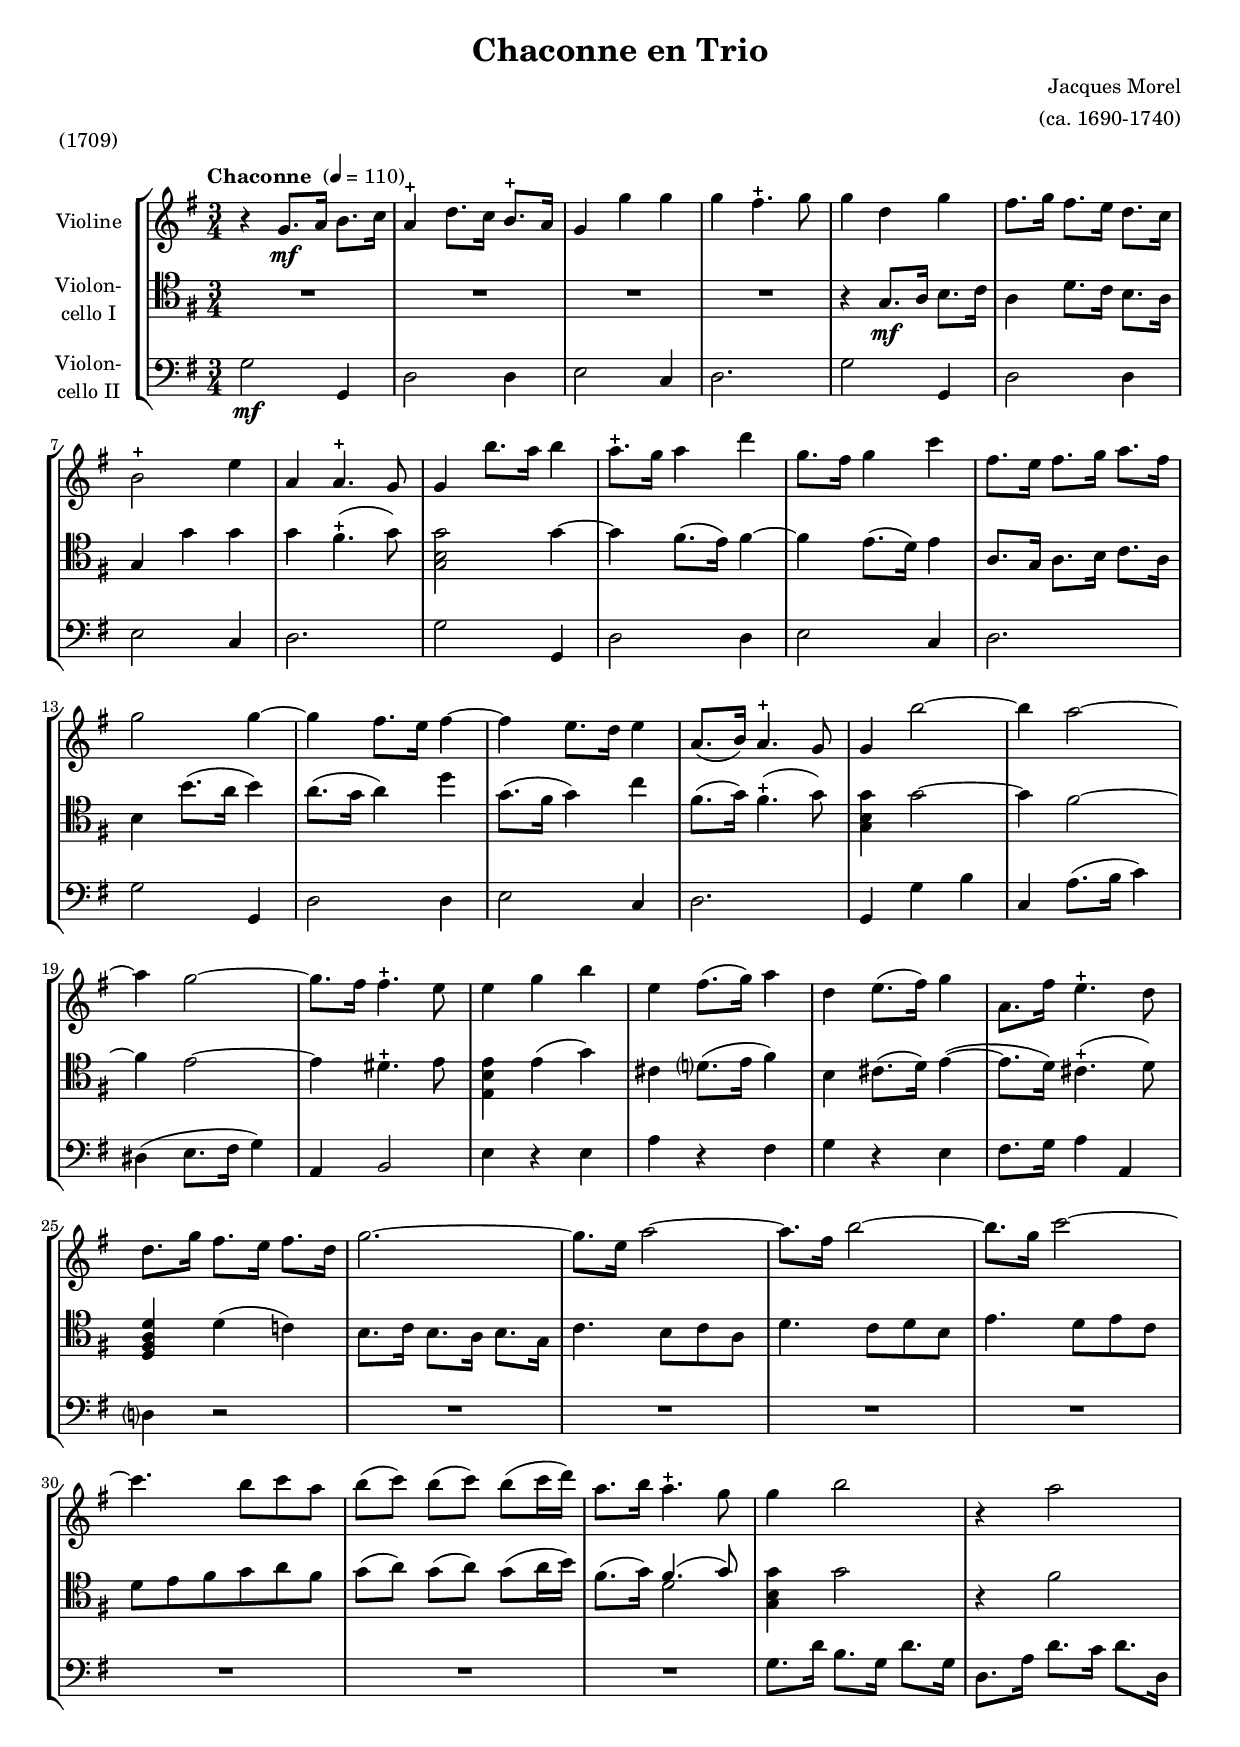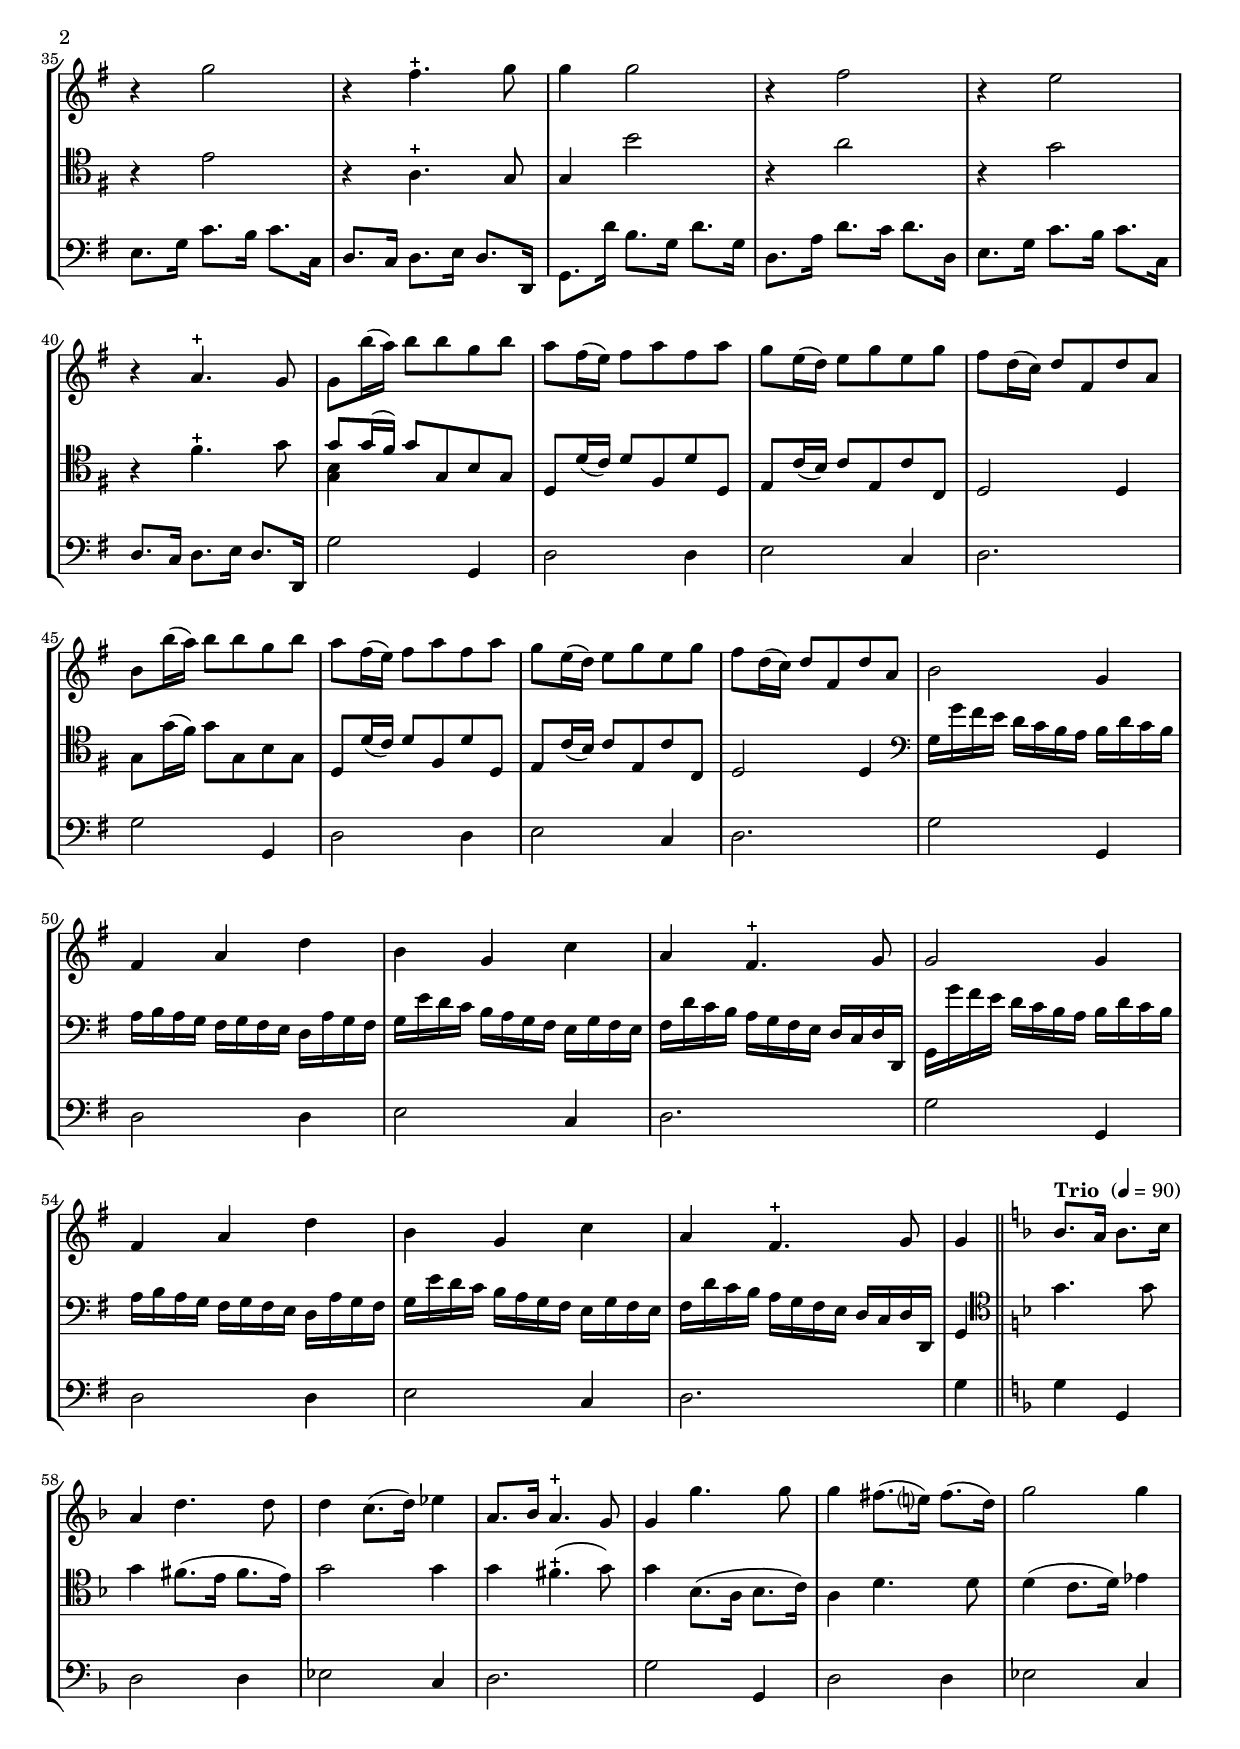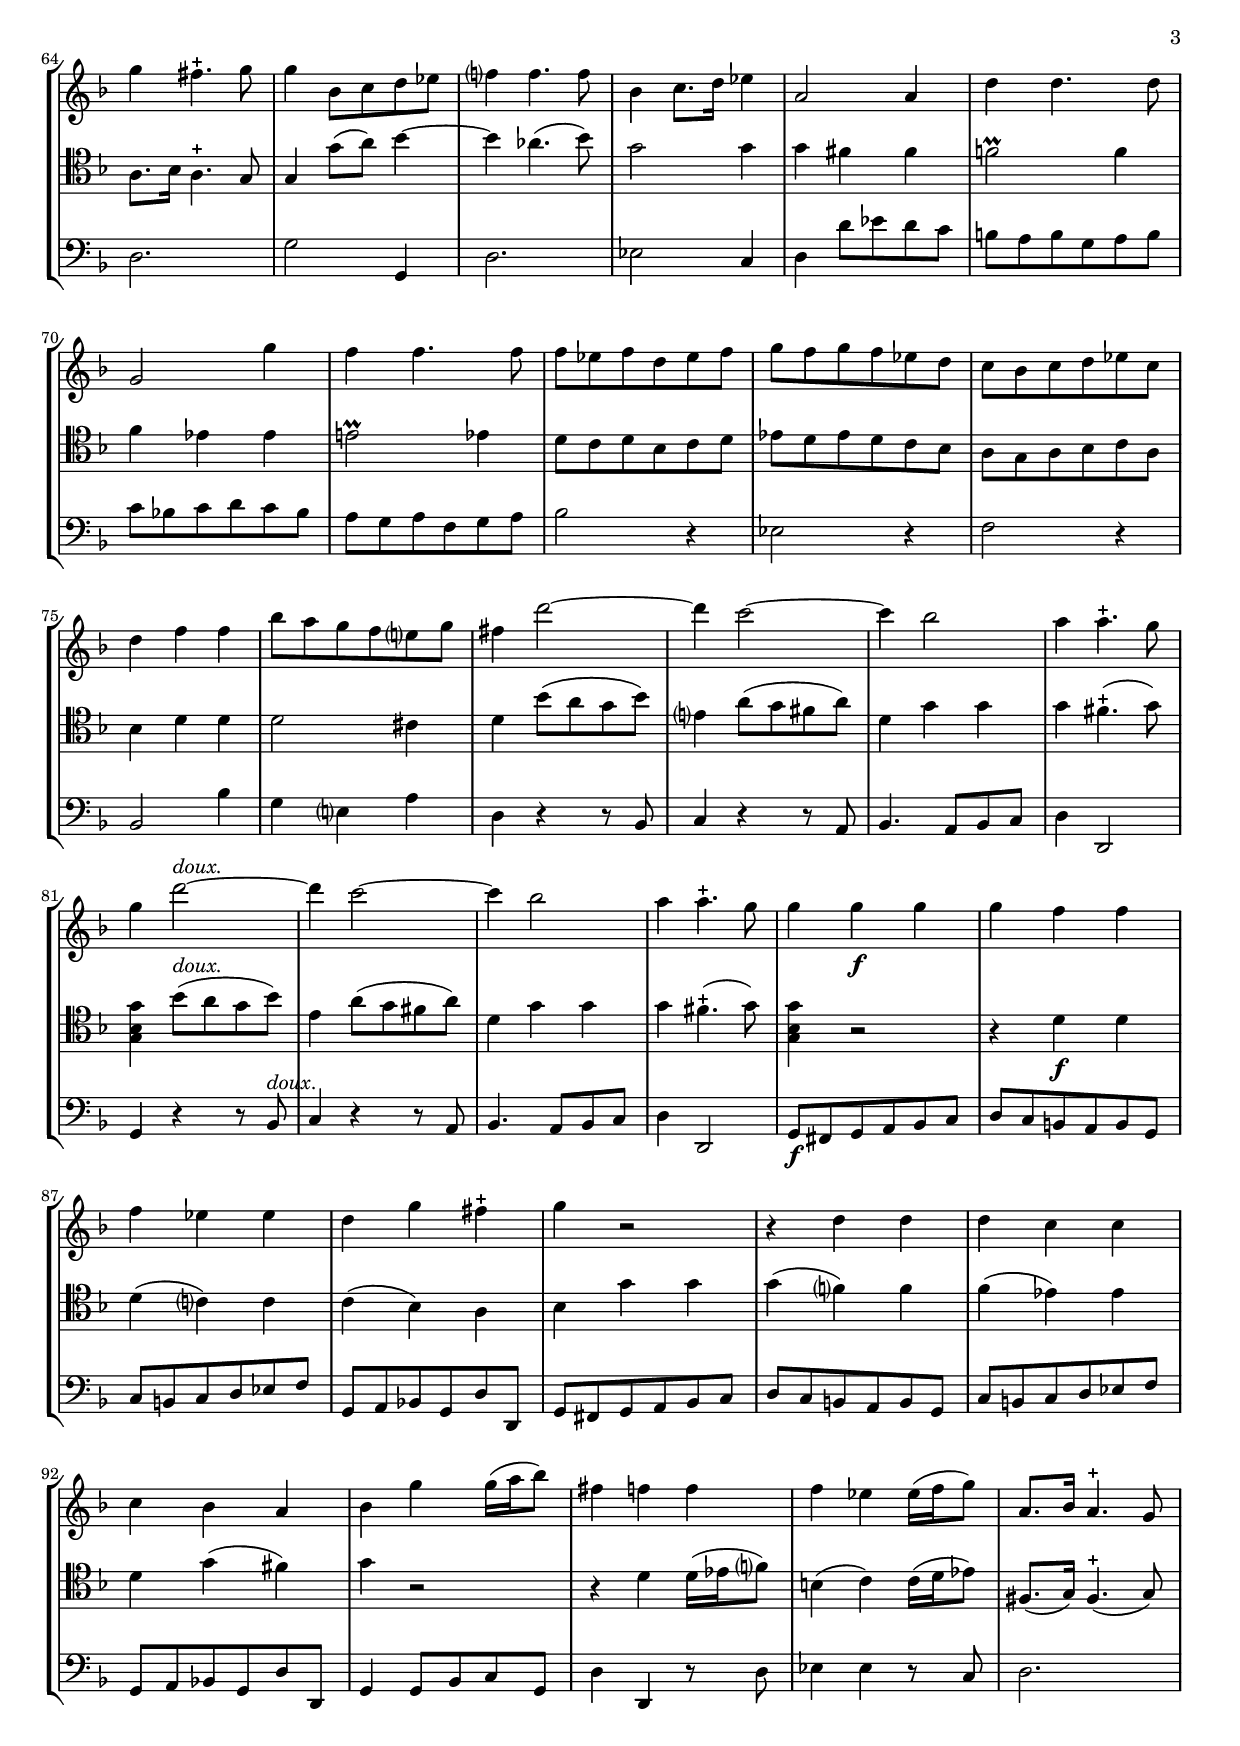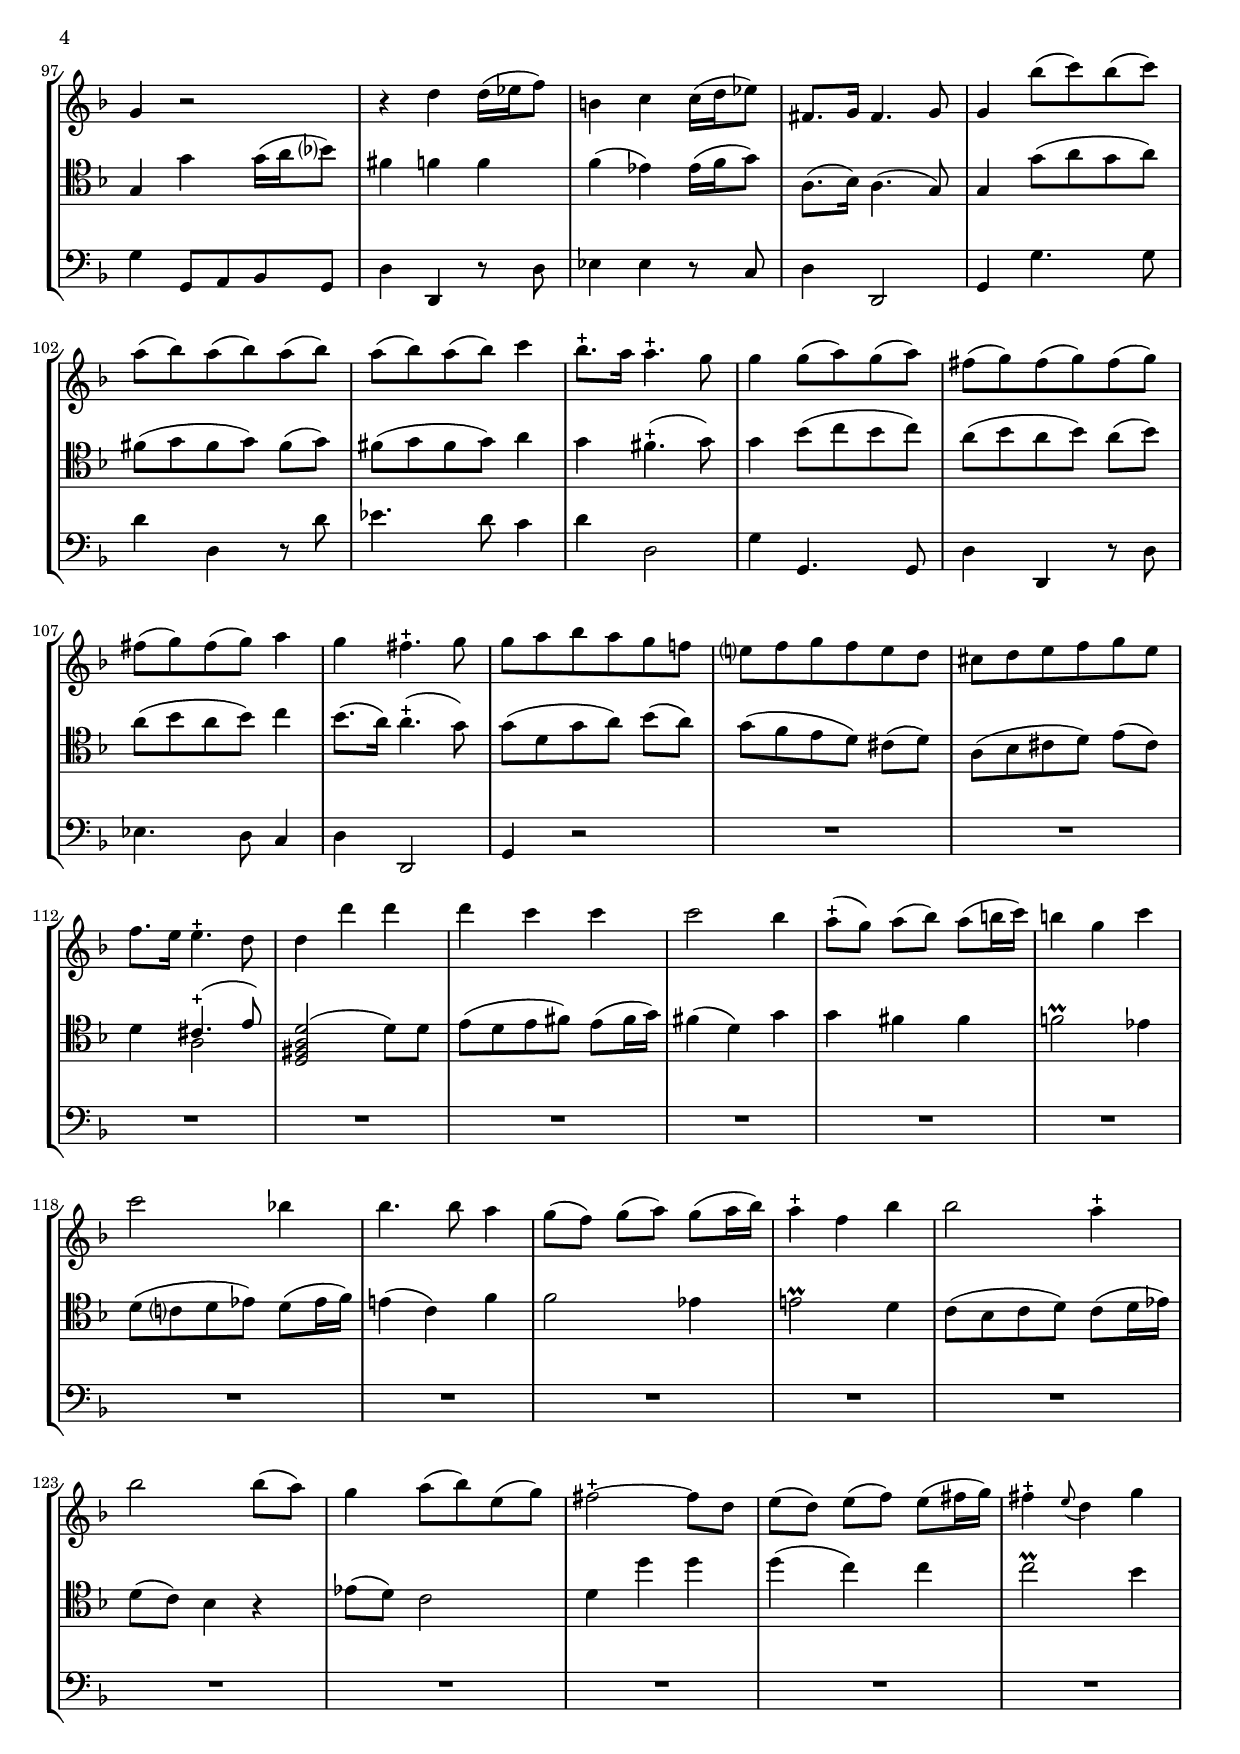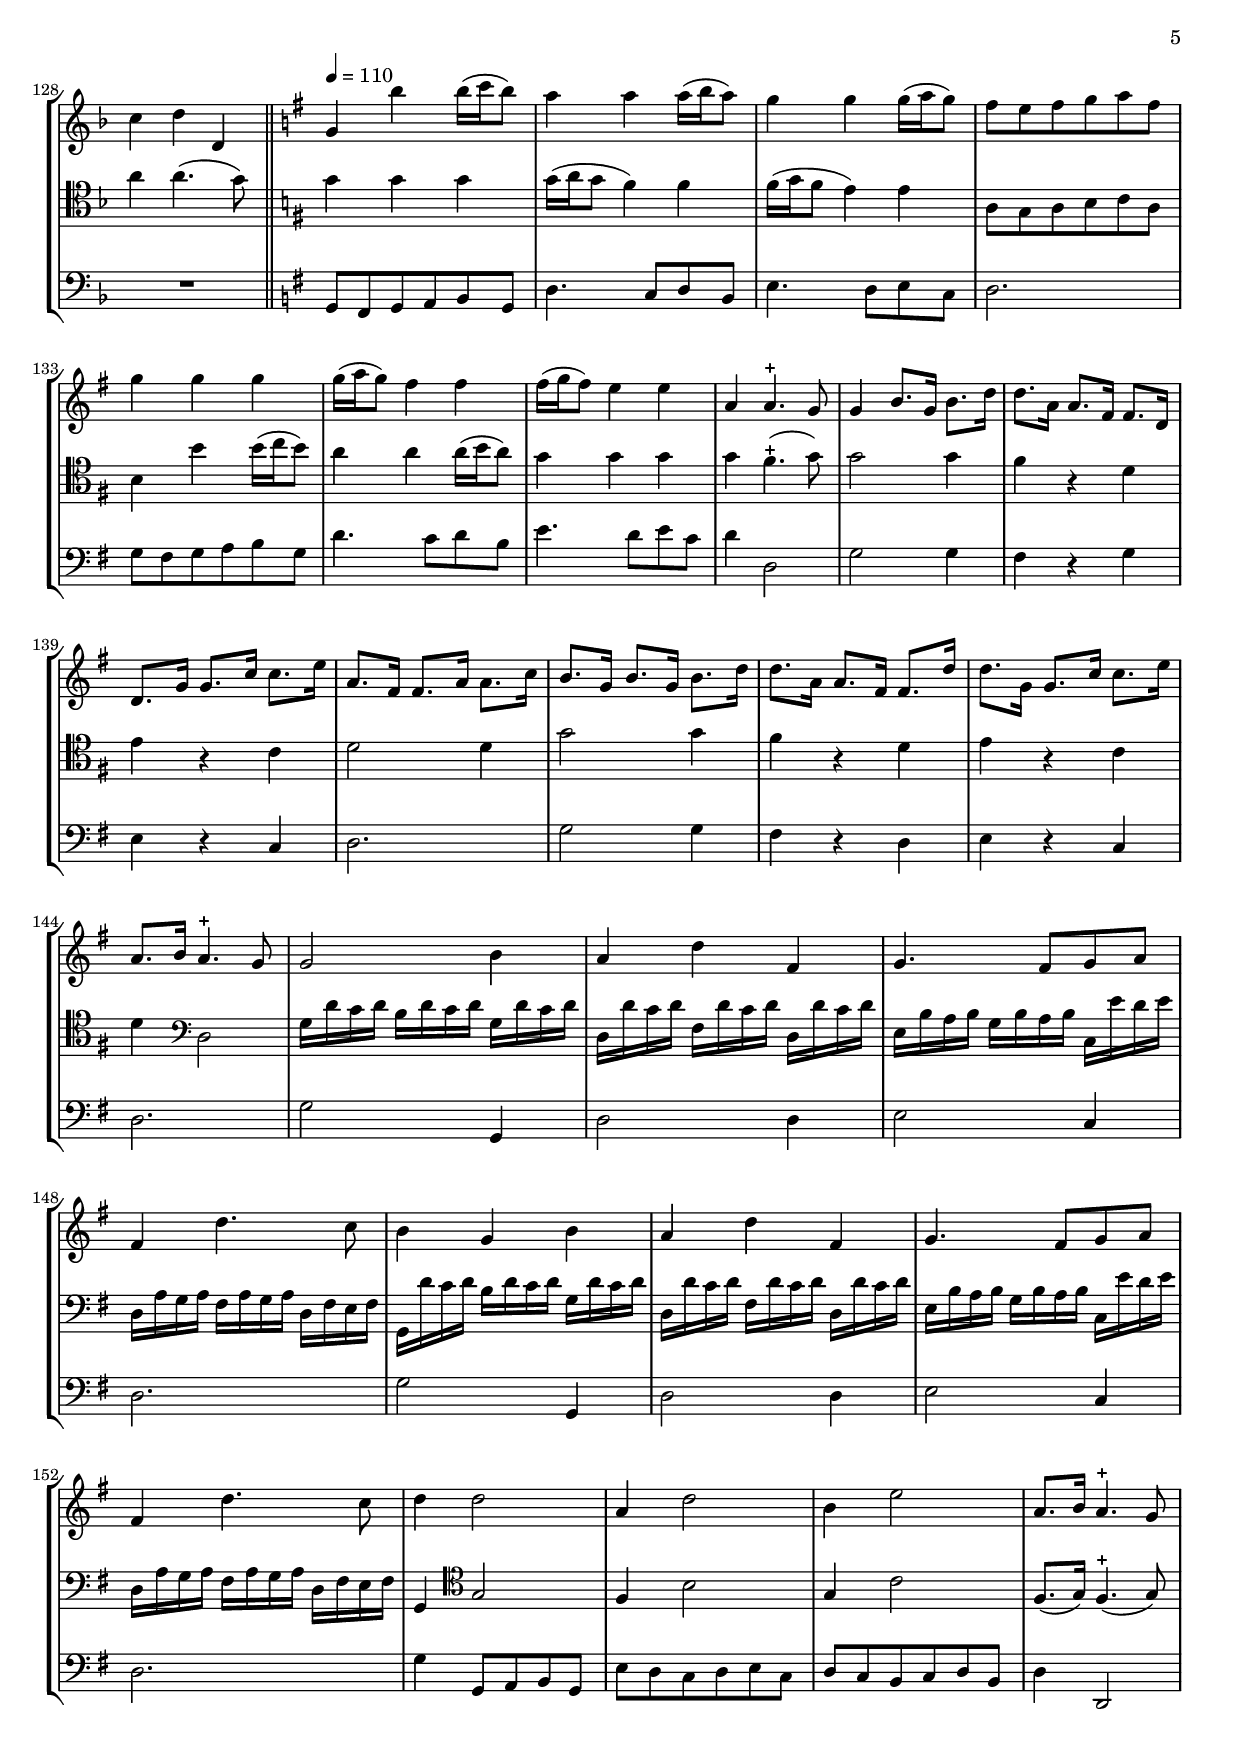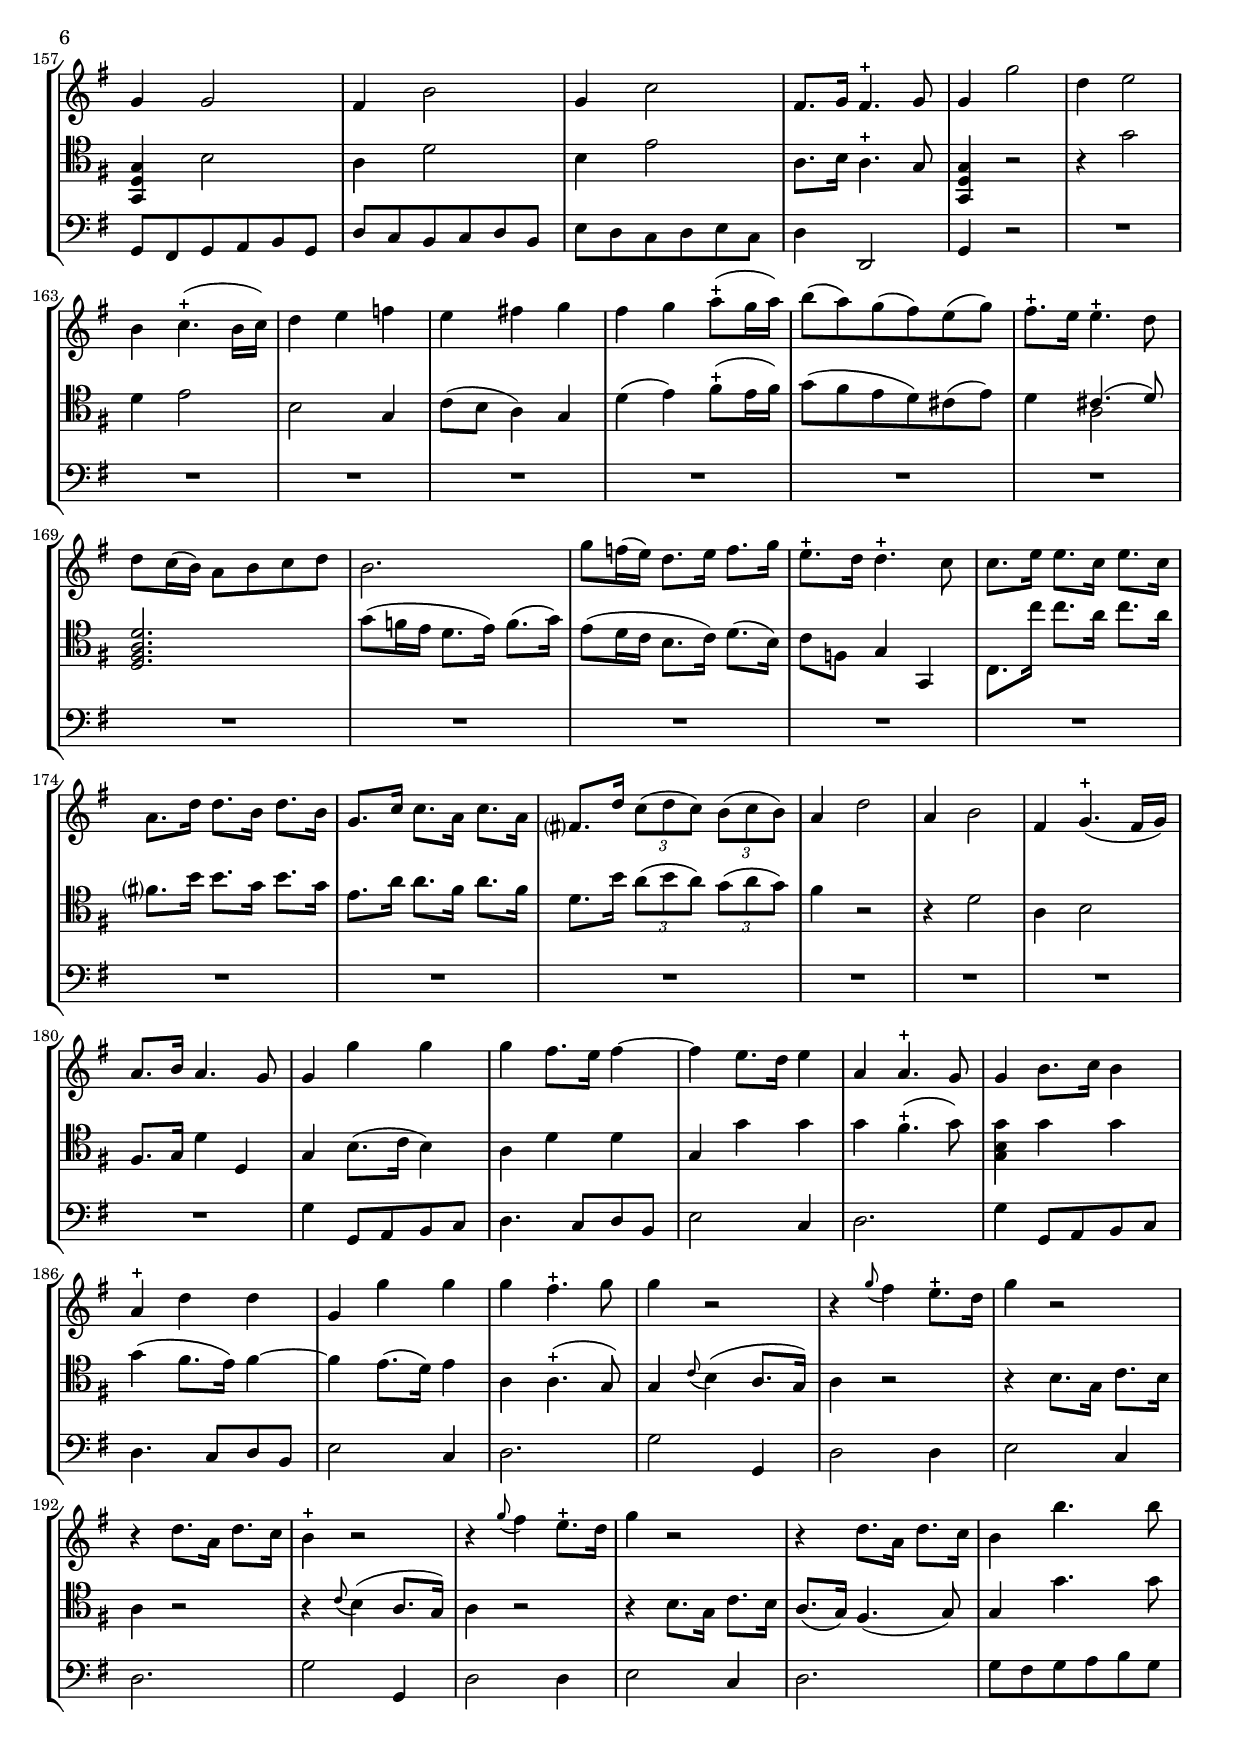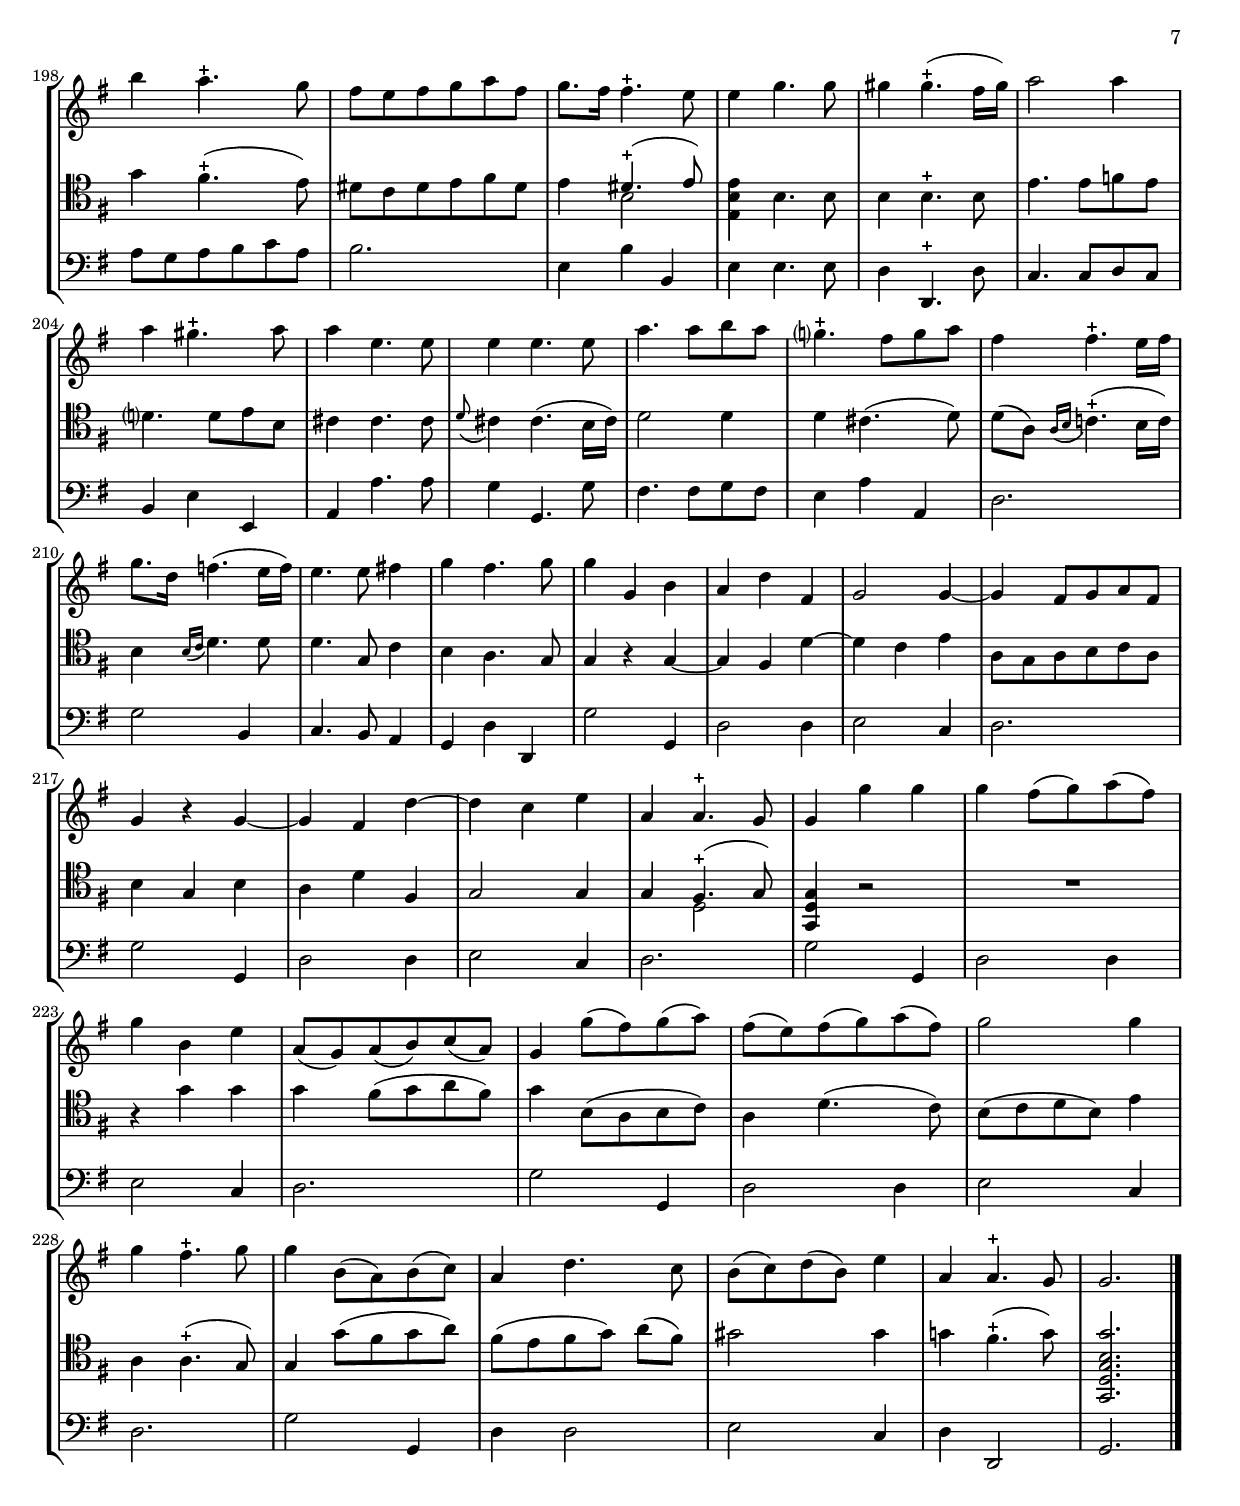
\version "2.18.2"
\include "deutsch.ly"
  
#(set-global-staff-size 17.6)

\header {
  title     = "Chaconne en Trio"
  composer  = "Jacques Morel"
  arranger  = "(ca. 1690-1740)"
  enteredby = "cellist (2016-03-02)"
  piece     = "(1709)"
}

voiceconsts = {
  \time 3/4
 \numericTimeSignature
  \compressFullBarRests
  % Set default beaming for all staves
%  \set Timing.beamExceptions = #'()
%  \set Timing.baseMoment     = #(ly:make-moment 1 4)
%  \set Timing.beatStructure  = #'(1 1 1)
}

%mikl = "harpsichord"
mist = "string ensemble 1"
%mikl = "accordion"
mikl = "concertina"
%miba = "bassoon"
miba = "drawbar organ"

doux = \markup \italic "doux."

introa = {           \tempo "Chaconne " 4=110 \key g \major }
introb = { \bar "||" \tempo "Trio "     4=90  \key d \minor }
introc = { \bar "||" \tempo 4=110             \key g \major }

va = \relative c'' {
  \voiceconsts
  \clef "treble"

  \introa
  r4 g8.\mf a16 h8. c16
  a4-+ d8. c16 h8.-+ a16
  g4 g' g
  g fis4.-+ g8
  g4 d g
  fis8. g16 fis8. e16 d8. c16
  h2-+ e4
  a, a4.-+ g8

  g4 h'8. a16 h4
  a8.-+ g16 a4 d g,8. fis16 g4 c
  fis,8. e16 fis8. g16 a8. fis16
  g2 g4~
  g fis8. e16 fis4~
  fis e8. d16 e4
  a,8.( h16) a4.-+ g8
  g4 h'2~

  h4 a2~
  a4 g2~
  g8. fis16 fis4.-+ e8
  e4 g h
  e, fis8.( g16) a4
  d, e8.( fis16) g4
  a,8. fis'16 e4.-+ d8
  d8. g16 fis8. e16 fis8. d16
  g2.~
  g8. e16 a2~

  a8. fis16 h2~
  h8. g16 c2~
  c4. h8 c a
  h( c) h( c) h( c16 d)
  a8. h16 a4.-+ g8
  g4 h2
  r4 a2
  r4 g2
  r4 fis4.-+ g8
  g4 g2

  r4 fis2
  r4 e2
  r4 a,4.-+ g8
  g h'16( a) h8 h g h
  a fis16( e) fis8 a fis a
  g e16( d) e8 g e g
  fis d16( c) d8 fis, d' a
  h h'16( a) h8 h g h

  a fis16( e) fis8 a fis a
  g e16( d) e8 g e g
  fis d16( c) d8 fis, d' a
  h2 g4
  fis a d
  h g c
  a fis4.-+ g8
  g2 g4
  fis a d

  h g c
  a fis4.-+ g8
  g4 \introb b8. a16 b8. c16
  a4 d4. d8
  d4 c8.( d16) es4
  a,8. b16 a4.-+ g8
  g4 g'4. g8
  g4 fis8.( e?16) fis8.( d16)
  g2 g4

  g fis4.-+ g8
  g4 b,8 c d es
  f?4 f4. f8
  b,4 c8. d16 es4
  a,2 a4
  d d4. d8
  g,2 g'4
  f f4. f8
  f es f d es f

  g f g f es d
  c b c d es c
  d4 f f
  b8 a g f e? g
  fis4 d'2~
  d4 c2~
  c4 b2
  a4 a4.-+ g8
  g4 d'2~^\doux

  d4 c2~
  c4 b2
  a4 a4.-+ g8
  g4 g\f g
  g f f
  f es es
  d g fis-+
  g r2
  r4 d d
  d c c
  c b a

  b g' g16( a b8)
  fis4 f f
  f es es16( f g8)
  a,8. b16 a4.-+ g8
  g4 r2
  r4 d' d16( es f8)
  h,4 c c16( d es8)
  fis,8. g16 fis4. g8

  g4 b'8( c) b( c)
  a( b) a( b) a( b)
  a( b) a( b) c4
  b8.-+ a16 a4.-+ g8
  g4 g8( a) g( a)
  fis( g) fis( g) fis( g)
  fis( g) fis( g) a4
  g fis4.-+ g8

  g a b a g f!
  e? f g f e d
  cis d e f g e
  f8. e16 e4.-+ d8
  d4 d' d
  d c c
  c2 b4
  a8(-+ g) a( b) a( h16 c)

  h4 g c
  c2 b!4
  b4. b8 a4
  g8( f) g( a) g( a16 b)
  a4-+ f b
  b2 a4-+
  b2 b8( a)
  g4 a8( b) e,( g)
  fis2~-+ fis8 d

  e( d) e( f) e( fis16 g)
  fis4-+ \appoggiatura e8 d4 g
  c, d d, \introc
  g h' h16( c h8)
  a4 a a16( h a8)
  g4 g g16( a g8)
  fis e fis g a fis

  g4 g g
  g16( a g8) fis4 fis
  fis16( g fis8) e4 e
  a, a4.-+ g8
  g4 h8. g16 h8. d16
  d8. a16 a8. fis16 fis8. d16
  d8. g16 g8. c16 c8. e16
  a,8. fis16 fis8. a16 a8. c16
  
  h8. g16 h8. g16 h8. d16
  d8. a16 a8. fis16 fis8. d'16
  d8. g,16 g8. c16 c8. e16
  a,8. h16 a4.-+ g8
  g2 h4
  a d fis,
  g4. fis8 g a
  fis4 d'4. c8
  h4 g h

  a d fis,
  g4. fis8 g a
  fis4 d'4. c8
  d4 d2
  a4 d2
  h4 e2
  a,8. h16 a4.-+ g8
  g4 g2
  fis4 h2
  g4 c2
  fis,8. g16 fis4.-+ g8

  g4 g'2
  d4 e2
  h4 c4.(-+ h16 c)
  d4 e f
  e fis! g
  fis g a8(-+ g16 a)
  h8( a) g( fis) e( g)
  fis8.-+ e16 e4.-+ d8
  d c16( h) a8 h c d

  h2.
  g'8 f16( e) d8. e16 f8. g16
  e8.-+ d16 d4.-+ c8
  c8. e16 e8. c16 e8. c16
  a8. d16 d8. h16 d8. h16
  g8. c16 c8. a16 c8. a16
  fis?8. d'16 \times 2/3 { c8( d c) } \times 2/3 { h( c h) }
  a4 d2

  a4 h2
  fis4 g4.(-+ fis16 g)
  a8. h16 a4. g8
  g4 g' g
  g fis8. e16 fis4~
  fis e8. d16 e4
  a, a4.-+ g8
  g4 h8. c16 h4
  a-+ d d

  g, g' g
  g fis4.-+ g8
  g4 r2
  r4 \appoggiatura g8 fis4 e8.-+ d16
  g4 r2
  r4 d8. a16 d8. c16
  h4-+ r2
  r4 \appoggiatura g'8 fis4 e8.-+ d16
  g4 r2
  
  r4 d8. a16 d8. c16
  h4 h'4. h8
  h4 a4.-+ g8
  fis e fis g a fis
  g8. fis16 fis4.-+ e8
  e4 g4. g8
  gis4 gis4.(-+ fis16 gis)
  a2 a4
  a gis4.-+ a8

  a4 e4. e8
  e4 e4. e8
  a4. a8 h a
  g?4.-+ fis8 g a
  fis4 fis4.-+ e16 fis
  g8. d16 f4.( e16 f)
  e4. e8 fis!4
  g fis4. g8
  g4 g, h
  a d fis,

  g2 g4~
  g fis8 g a fis
  g4 r g~
  g fis d'~
  d c e
  a, a4.-+ g8
  g4 g' g
  g fis8( g) a( fis)
  g4 h, e
  a,8( g) a( h) c( a)

  g4 g'8( fis) g( a)
  fis( e) fis( g) a( fis)
  g2 g4
  g fis4.-+ g8
  g4 h,8( a) h( c)
  a4 d4. c8
  h( c) d( h) e4
  a, a4.-+ g8
  g2. \bar "|."
}

vb = \relative c' {
  \voiceconsts
  \clef "tenor"

  \introa
  R2.*4
  r4 g8.\mf a16 h8. c16
  a4 d8. c16 h8. a16
  g4 g' g
  g fis4.(-+ g8)
  <g, h g'>2 g'4~
  g fis8.( e16) fis4~

  fis e8.( d16) e4
  a,8. g16 a8. h16 c8. a16
  h4 h'8.( a16 h4)
  a8.( g16 a4) d
  g,8.( fis16 g4) c
  fis,8.( g16) fis4.(-+ g8)
  <g, h g'>4 g'2~
  g4 fis2~
  fis4 e2~

  e4 dis4.-+ e8
  <e, h' e>4 e'( g)
  cis, d?8.( e16 fis4)
  h, cis8.( d16) e4(~
  e8. d16) cis4.(-+ d8)
  <d, fis a d>4 d'( c!)
  h8. c16 h8. a16 h8. g16
  c4. h8 c a
  d4. c8 d h

  e4. d8 e c
  d e fis g a fis
  g( a) g( a) g( a16 h)
  fis8.( g16) << { fis4.( g8) } \\ d2 >>
  <g, h g'>4 g'2
  r4 fis2
  r4 e2
  r4 a,4.-+ g8
  g4 h'2
  r4 a2
  r4 g2

  r4 fis4.-+ g8
  << { g g16( fis) g8 g, h g } \\ { <g h>4 s2 } >>
  d8 d'16( c) d8 fis, d' d,
  e c'16( h) c8 e, c' c,
  d2 d4
  g8 g'16( fis) g8 g, h g
  d d'16( c) d8 fis, d' d,
  e c'16( h) c8 e, c' c,

  d2 d4 \clef "bass"
  g16 g' fis e d c h a h d c h
  a h a g fis g fis e d a' g fis
  g e' d c h a g fis e g fis e
  fis d' c h a g fis e d c d d,

  g16 g'' fis e d c h a h d c h
  a h a g fis g fis e d a' g fis
  g e' d c h a g fis e g fis e
  fis d' c h a g fis e d c d d,
  
  g4 \introb \clef "tenor" g''4. g8
  g4 fis8.( e16 fis8. e16)
  g2 g4
  g fis4.(-+ g8)
  g4 b,8.( a16 b8. c16)
  a4 d4. d8
  d4( c8. d16) es4
  a,8. b16 a4.-+ g8
  g4 g'8( a) b4~
  b as4.( b8)

  g2 g4
  g fis fis
  f!2\prall f4
  f es es
  e!2\prall es4
  d8 c d b c d
  es d es d c b
  a g a b c a
  b4 d d
  d2 cis4

  d b'8( a g b)
  e,?4 a8( g fis a)
  d,4 g g
  g fis4.(-+ g8)
  <g, b g'>4 b'8(^\doux a g b)
  e,4 a8( g fis a)
  d,4 g g
  g fis4.(-+ g8)
  <g, b g'>4 r2

  r4 d'\f d
  d( c?) c
  c( b) a
  b g' g
  g( f?) f
  f( es) es
  d g( fis)
  g r2
  r4 d d16( es f?8)
  h,4( c) c16( d es8)

  fis,8.( g16) fis4.(-+ g8)
  g4 g' g16( a b?8)
  fis4 f f
  f( es) es16( f g8)
  a,8.( b16) a4.( g8)
  g4 g'8( a g a)
  fis[( g fis g)] fis( g)
  fis[( g fis g)] a4

  g fis4.(-+ g8)
  g4 b8( c b c)
  a[( b a b)] a( b)
  a[( b a b)] c4
  b8.( a16) a4.(-+ g8)
  g[( d g a)] b( a)
  g[( f e d)] cis( d)
  a[( b cis d)] e( cis)

  d4 << { cis4.(-+ e8) } \\ a,2 >>
  <d, fis a d>( d'8) d
  e[( d e fis)] e( fis16 g)
  fis4( d) g
  g fis fis
  f!2\prall es4
  d8[( c? d es)] d( es16 f)
  e!4( c) f
  f2 es4

  e!2\prall d4
  c8[( b c d)] c( d16 es)
  d8( c) b4 r
  es8( d) c2
  d4 d' d
  d( c) c
  c2\prall b4
  a a4.( g8) \introc
  g4 g g

  g16( a g8 fis4) fis
  fis16( g fis8 e4) e
  a,8 g a h c a
  h4 h' h16( c h8)
  a4 a a16( h a8)
  g4 g g
  g fis4.(-+ g8)
  g2 g4
  fis r d

  e r c
  d2 d4
  g2 g4
  fis r d
  e r c
  d \clef "bass" d,2
  g16 d' c d h d c d g, d' c d
  d, d' c d fis, d' c d d, d' c d

  e, h' a h g h a h c, e' d e
  d, a' g a fis a g a d, fis e fis
  g, d'' c d h d c d g, d' c d
  d, d' c d fis, d' c d d, d' c d
  
  e, h' a h g h a h c, e' d e
  d, a' g a fis a g a d, fis e fis
  g,4 \clef "tenor" g'2
  fis4 h2
  g4 c2
  fis,8.( g16) fis4.(-+ g8)
  <g, d' g>4 h'2
  a4 d2

  h4 e2
  a,8. h16 a4.-+ g8
  <g, d' g>4 r2
  r4 g''2
  d4 e2
  h2 g4
  c8( h a4) g
  d'( e) fis8(-+ e16 fis)
  g8( fis e d) cis( e)
  d4 << { cis4.( d8) } \\ a2 >>

  <d, fis a d>2.
  g'8( f16 e d8. e16) f8.( g16)
  e8( d16 c h8. c16) d8.( h16)
  c8 f, g4 g,
  c8. c''16 c8. a16 c8. a16
  fis?8. h16 h8. g16 h8. g16
  e8. a16 a8. fis16 a8. fis16

  d8. h'16 \times 2/3 { a8( h a) } \times 2/3 { g( a g) }
  fis4 r2
  r4 d2
  a4 h2
  fis8. g16 d'4 d,
  g h8.( c16 h4)
  a d d
  g, g' g
  g fis4.(-+ g8)
  <g, h g'>4 g' g

  g( fis8. e16) fis4~
  fis e8.( d16) e4
  a, a4.(-+ g8)
  g4 \appoggiatura c8 h4( a8. g16)
  a4 r2
  r4 h8. g16 c8. h16
  a4 r2
  r4 \appoggiatura c8 h4( a8. g16)
  a4 r2

  r4 h8. g16 c8. h16
  a8.( g16) fis4.( g8)
  g4 g'4. g8
  g4 fis4.(-+ e8)
  dis c dis e fis dis
  e4 << { dis4.(-+ e8) } \\ h2 >>
  <e, h' e>4 h'4. h8
  h4 h4.-+ h8
  e4. e8 f e

  d?4. d8 e h
  cis4 cis4. cis8
  \appoggiatura d8 cis4 cis4.( h16 cis)
  d2 d4
  d4 cis4.( d8)
  d( a) \appoggiatura { a16[ h] } c!4.(-+ h16 c)
  h4 \appoggiatura { h16[ c] } d4. d8
  d4. g,8 c4
  h4 a4. g8

  g4 r g~
  g fis d'~
  d c e
  a,8 g a h c a
  h4 g h
  a d fis,
  g2 g4
  g << { fis4.(-+ g8) } \\ d2 >>
  <g, d' g>4 r2
  R2.
  r4 g'' g

  g fis8( g a fis)
  g4 h,8( a h c)
  a4 d4.( c8)
  h( c d h) e4
  a, a4.(-+ g8)
  g4 g'8( fis g a)
  fis[( e fis g)] a( fis)
  gis2 gis4
  g! fis4.(-+ g8)
  <g,, d' g h g'>2. \bar "|."
}

vc = \relative c' {
  \voiceconsts
  \clef "bass"

  \introa
  g2\mf g,4
  d'2 d4
  e2 c4
  d2.
  g2 g,4
  d'2 d4
  e2 c4
  d2.
  g2 g,4
  d'2 d4
  e2 c4

  d2.
  g2 g,4
  d'2 d4
  e2 c4
  d2.
  g,4 g' h
  c, a'8.( h16 c4)
  dis,( e8. fis16 g4)
  a, h2
  e4 r e
  a r fis

  g r e
  fis8. g16 a4 a,
  d? r2
  R2.*7
  g8. d'16 h8. g16 d'8. g,16
  d8. a'16 d8. c16 d8. d,16
  e8. g16 c8. h16 c8. c,16
  d8. c16 d8. e16 d8. d,16
  
  g8. d''16 h8. g16 d'8. g,16
  d8. a'16 d8. c16 d8. d,16
  e8. g16 c8. h16 c8. c,16
  d8. c16 d8. e16 d8. d,16
  \repeat unfold 4{
    g'2 g,4
    d'2 d4
    e2 c4
    d2.
  }

  g4 \introb g g,
  d'2 d4

  es2 c4
  d2.
  g2 g,4
  d'2 d4
  es2 c4
  d2.
  g2 g,4
  d'2.
  es2 c4
  d d'8 es d c

  h a h g a h
  c b! c d c b
  a g a f g a
  b2 r4
  es,2 r4
  f2 r4
  b,2 b'4
  g e? a
  d, r r8 b
  c4 r r8 a

  b4. a8 b c
  d4 d,2
  g4 r r8 b^\doux
  c4 r r8 a
  b4. a8 b c
  d4 d,2
  g8\f fis g a b c
  d c h a h g
  c h c d es f

  g, a b! g d' d,
  g fis g a b c
  d c h a h g
  c h c d es f
  g, a b! g d' d,
  g4 g8 b c g
  d'4 d, r8 d'
  es4 es r8 c

  d2.
  g4 g,8 a b g
  d'4 d, r8 d'
  es4 es r8 c
  d4 d,2
  g4 g'4. g8
  d'4 d, r8 d'
  es4. d8 c4
  d d,2
  g4 g,4. g8
  d'4 d, r8 d'

  es4. d8 c4
  d d,2
  g4 r2
  R2.*19 \introc
  g8 fis g a h g
  d'4. c8 d h
  e4. d8 e c
  d2.
  g8 fis g a h g
  d'4. c8 d h

  e4. d8 e c
  d4 d,2
  g g4
  fis r g
  e r c
  d2.
  g2 g4
  fis r d
  e r c
  d2.
  g2 g,4

  d'2 d4
  e2 c4
  d2.
  g2 g,4
  d'2 d4
  e2 c4
  d2.
  g4 g,8 a h g
  e' d c d e c
  d c h c d h
  d4 d,2

  g8 fis g a h g
  d' c h c d h
  e d c d e c
  d4 d,2
  g4 r2
  R2.*19
  g'4 g,8 a h c
  d4. c8 d h
  e2 c4

  d2.
  g4 g,8 a h c
  d4. c8 d h
  e2 c4
  d2.
  g2 g,4
  d'2 d4
  e2 c4
  d2.
  g2 g,4

  d'2 d4
  e2 c4
  d2.
  g8 fis g a h g
  a g a h c a
  h2.
  e,4 h' h,
  e e4. e8
  d4 d,4.-+ d'8
  c4. c8 d c

  h4 e e,
  a a'4. a8
  g4 g,4. g'8
  fis4. fis8 g fis
  e4 a a,
  d2. g2 h,4
  c4. h8 a4
  g d' d,
  \repeat unfold 4 {
    g'2 g,4

    d'2 d4
    e2 c4
    d2.
  }
  g2 g,4
  d' d2
  e2 c4
  d d,2
  g2. \bar "|."
}


music = \new StaffGroup <<
      \new Staff {
	\set Staff.midiInstrument = \mist
	\set Staff.instrumentName = \markup \center-column { "Violine" }
	\transpose g g { \va }
      }

      \new Staff {
	\set Staff.midiInstrument = \mist
	\set Staff.instrumentName = \markup \center-column { "Violon-" "cello I" }
	\transpose g g { \vb }
      }

      \new Staff {
	\set Staff.midiInstrument = \miba
	\set Staff.instrumentName = \markup \center-column { "Violon-" "cello II" }
	\transpose g g { \vc }
      }
>>

\book {
  \score {
    \music
    \layout {}
  }

  \score {
    \unfoldRepeats \music

    \midi {
      \context {
        \Score
      }
    }
  }
}
